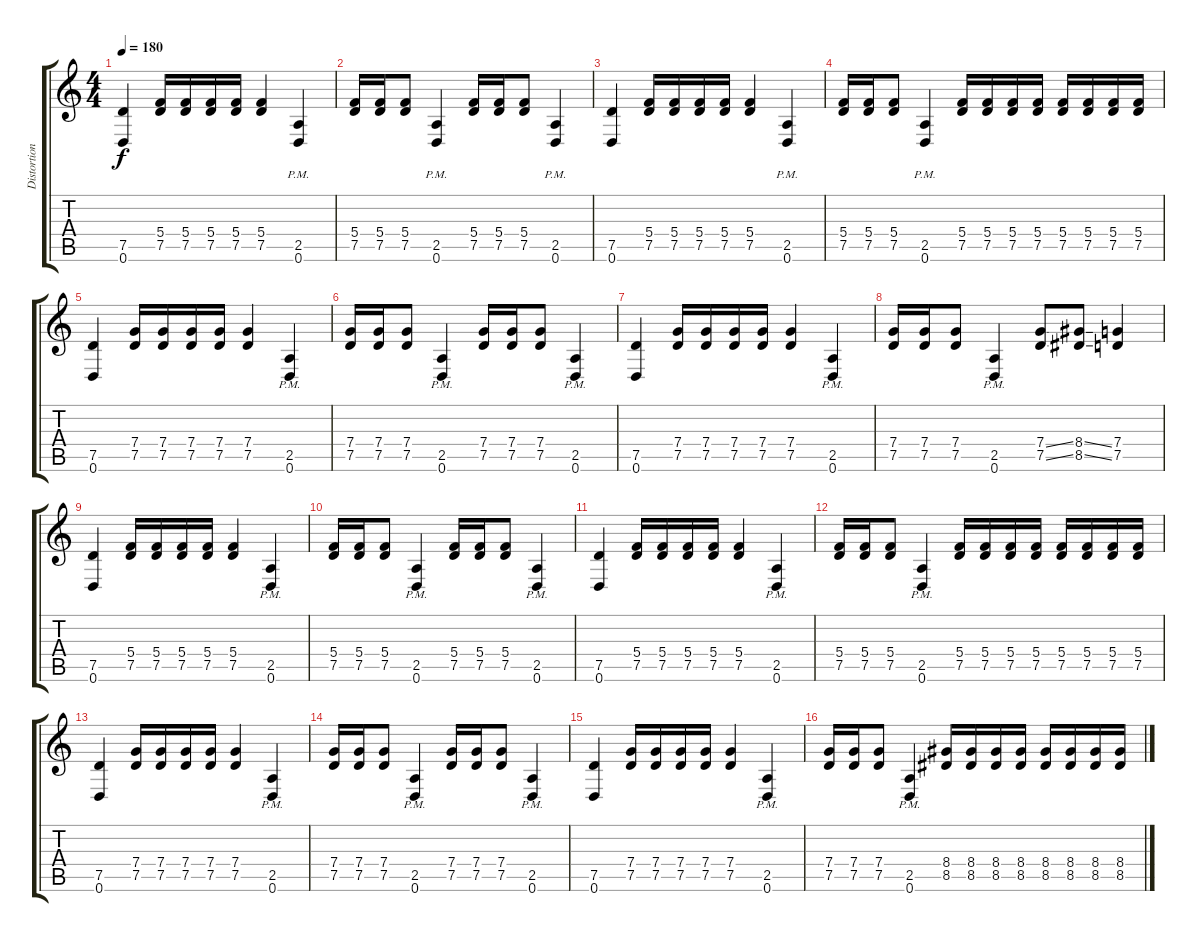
\track ("Distortion # 1" "Distortion") {instrument distortionguitar}
\staff {score tabs}
\tuning (D4 A3 F3 C3 G2 D2) {hide}
\ts (4 4)
\tempo 180
\clef g2
\ks c
(7.5 0.6).4{dy f} (5.4 7.5).16 (5.4 7.5).16 (5.4 7.5).16 (5.4 7.5).16 (5.4 7.5).4 (2.5 0.6{pm}).4 |
(5.4 7.5).16 (5.4 7.5).16 (5.4 7.5).8 (2.5 0.6{pm}).4 (5.4 7.5).16 (5.4 7.5).16 (5.4 7.5).8 (2.5 0.6{pm}).4 |
(7.5 0.6).4 (5.4 7.5).16 (5.4 7.5).16 (5.4 7.5).16 (5.4 7.5).16 (5.4 7.5).4 (2.5 0.6{pm}).4 |
(5.4 7.5).16 (5.4 7.5).16 (5.4 7.5).8 (2.5 0.6{pm}).4 (5.4 7.5).16 (5.4 7.5).16 (5.4 7.5).16 (5.4 7.5).16 (5.4 7.5).16 (5.4 7.5).16 (5.4 7.5).16 (5.4 7.5).16 |
(7.5 0.6).4 (7.4 7.5).16 (7.4 7.5).16 (7.4 7.5).16 (7.4 7.5).16 (7.4 7.5).4 (2.5 0.6{pm}).4 |
(7.4 7.5).16 (7.4 7.5).16 (7.4 7.5).8 (2.5 0.6{pm}).4 (7.4 7.5).16 (7.4 7.5).16 (7.4 7.5).8 (2.5 0.6{pm}).4 |
(7.5 0.6).4 (7.4 7.5).16 (7.4 7.5).16 (7.4 7.5).16 (7.4 7.5).16 (7.4 7.5).4 (2.5 0.6{pm}).4 |
(7.4 7.5).16 (7.4 7.5).16 (7.4 7.5).8 (2.5 0.6{pm}).4 (7.4{ss} 7.5{ss}).8 (8.4{ss} 8.5{ss}).8 (7.4 7.5).4 |
(7.5 0.6).4 (5.4 7.5).16 (5.4 7.5).16 (5.4 7.5).16 (5.4 7.5).16 (5.4 7.5).4 (2.5 0.6{pm}).4 |
(5.4 7.5).16 (5.4 7.5).16 (5.4 7.5).8 (2.5 0.6{pm}).4 (5.4 7.5).16 (5.4 7.5).16 (5.4 7.5).8 (2.5 0.6{pm}).4 |
(7.5 0.6).4 (5.4 7.5).16 (5.4 7.5).16 (5.4 7.5).16 (5.4 7.5).16 (5.4 7.5).4 (2.5 0.6{pm}).4 |
(5.4 7.5).16 (5.4 7.5).16 (5.4 7.5).8 (2.5 0.6{pm}).4 (5.4 7.5).16 (5.4 7.5).16 (5.4 7.5).16 (5.4 7.5).16 (5.4 7.5).16 (5.4 7.5).16 (5.4 7.5).16 (5.4 7.5).16 |
(7.5 0.6).4 (7.4 7.5).16 (7.4 7.5).16 (7.4 7.5).16 (7.4 7.5).16 (7.4 7.5).4 (2.5 0.6{pm}).4 |
(7.4 7.5).16 (7.4 7.5).16 (7.4 7.5).8 (2.5 0.6{pm}).4 (7.4 7.5).16 (7.4 7.5).16 (7.4 7.5).8 (2.5 0.6{pm}).4 |
(7.5 0.6).4 (7.4 7.5).16 (7.4 7.5).16 (7.4 7.5).16 (7.4 7.5).16 (7.4 7.5).4 (2.5 0.6{pm}).4 |
(7.4 7.5).16 (7.4 7.5).16 (7.4 7.5).8 (2.5 0.6{pm}).4 (8.4 8.5).16 (8.4 8.5).16 (8.4 8.5).16 (8.4 8.5).16 (8.4 8.5).16 (8.4 8.5).16 (8.4 8.5).16 (8.4 8.5).16
